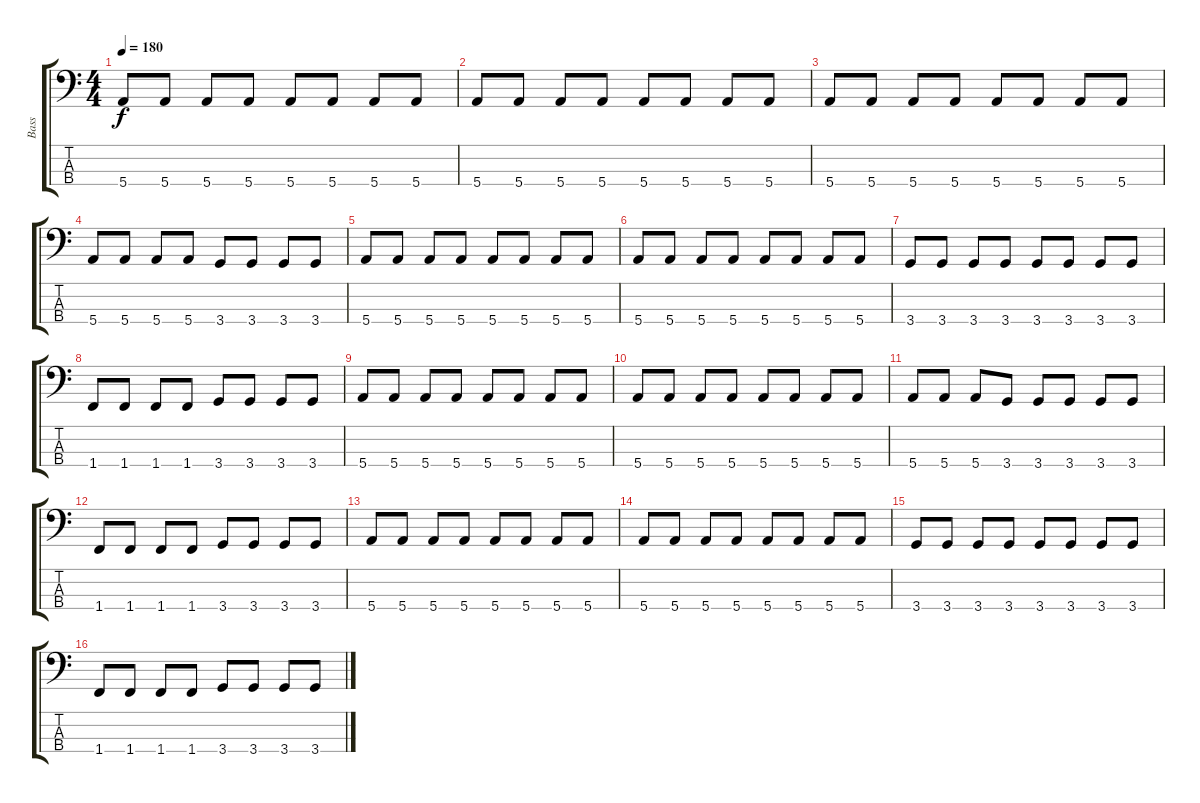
\track ("Bass" "Bass") {instrument electricbassfinger}
\staff {score tabs}
\tuning (G2 D2 A1 E1) {hide}
\ts (4 4)
\tempo 180
\clef f4
\ks c
5.4.8{dy f} 5.4.8 5.4.8 5.4.8 5.4.8 5.4.8 5.4.8 5.4.8 |
5.4.8 5.4.8 5.4.8 5.4.8 5.4.8 5.4.8 5.4.8 5.4.8 |
5.4.8 5.4.8 5.4.8 5.4.8 5.4.8 5.4.8 5.4.8 5.4.8 |
5.4.8 5.4.8 5.4.8 5.4.8 3.4.8 3.4.8 3.4.8 3.4.8 |
5.4.8 5.4.8 5.4.8 5.4.8 5.4.8 5.4.8 5.4.8 5.4.8 |
5.4.8 5.4.8 5.4.8 5.4.8 5.4.8 5.4.8 5.4.8 5.4.8 |
3.4.8 3.4.8 3.4.8 3.4.8 3.4.8 3.4.8 3.4.8 3.4.8 |
1.4.8 1.4.8 1.4.8 1.4.8 3.4.8 3.4.8 3.4.8 3.4.8 |
5.4.8 5.4.8 5.4.8 5.4.8 5.4.8 5.4.8 5.4.8 5.4.8 |
5.4.8 5.4.8 5.4.8 5.4.8 5.4.8 5.4.8 5.4.8 5.4.8 |
5.4.8 5.4.8 5.4.8 3.4.8 3.4.8 3.4.8 3.4.8 3.4.8 |
1.4.8 1.4.8 1.4.8 1.4.8 3.4.8 3.4.8 3.4.8 3.4.8 |
5.4.8 5.4.8 5.4.8 5.4.8 5.4.8 5.4.8 5.4.8 5.4.8 |
5.4.8 5.4.8 5.4.8 5.4.8 5.4.8 5.4.8 5.4.8 5.4.8 |
3.4.8 3.4.8 3.4.8 3.4.8 3.4.8 3.4.8 3.4.8 3.4.8 |
1.4.8 1.4.8 1.4.8 1.4.8 3.4.8 3.4.8 3.4.8 3.4.8
